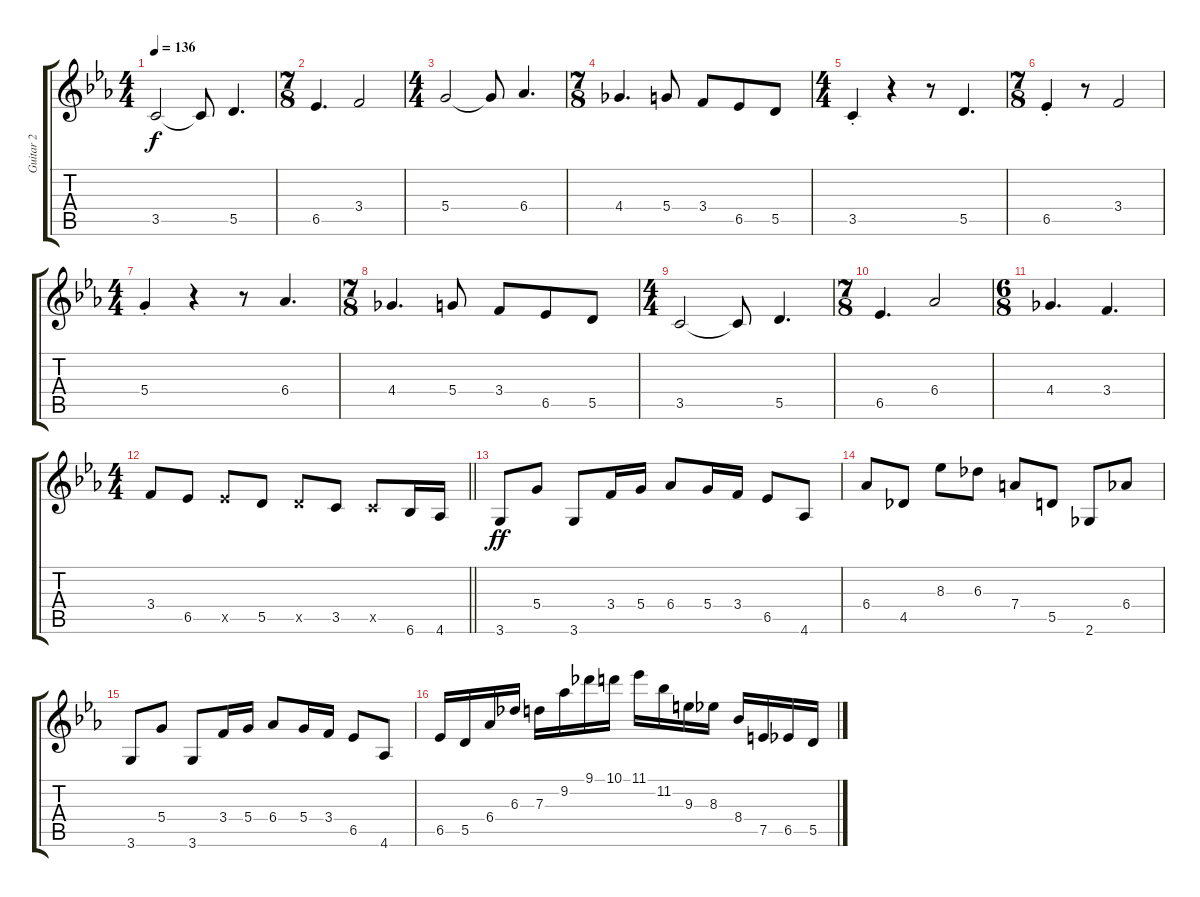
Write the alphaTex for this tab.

\track ("Guitar 2" "Guitar 2") {instrument distortionguitar}
\staff {score tabs}
\tuning (E4 B3 G3 D3 A2 E2) {hide}
\ts (4 4)
\tempo 136
\clef g2
\ks cminor
3.5.2{dy f} 3.5{t}.8 5.5.4{d} |
\ts (7 8)
6.5.4{d} 3.4.2 |
\ts (4 4)
5.4.2 5.4{t}.8 6.4.4{d} |
\ts (7 8)
4.4.4{d} 5.4.8 3.4.8 6.5.8 5.5.8 |
\ts (4 4)
3.5{st}.4 r.4 r.8 5.5.4{d} |
\ts (7 8)
6.5{st}.4 r.8 3.4.2 |
\ts (4 4)
5.4{st}.4 r.4 r.8 6.4.4{d} |
\ts (7 8)
4.4.4{d} 5.4.8 3.4.8 6.5.8 5.5.8 |
\ts (4 4)
3.5.2 3.5{t}.8 5.5.4{d} |
\ts (7 8)
6.5.4{d} 6.4.2 |
\ts (6 8)
4.4.4{d} 3.4.4{d} |
\ts (4 4)
\barLineRight lightlight
3.4.8 6.5.8 6.5{x}.8 5.5.8 5.5{x}.8 3.5.8 3.5{x}.8 6.6.16 4.6.16 |
3.6.8{dy ff} 5.4.8 3.6.8 3.4.16 5.4.16 6.4.8 5.4.16 3.4.16 6.5.8 4.6.8 |
6.4.8 4.5.8 8.3.8 6.3.8 7.4.8 5.5.8 2.6.8 6.4.8 |
3.6.8 5.4.8 3.6.8 3.4.16 5.4.16 6.4.8 5.4.16 3.4.16 6.5.8 4.6.8 |
6.5.16 5.5.16 6.4.16 6.3.16 7.3.16 9.2.16 9.1.16 10.1.16 11.1.16 11.2.16 9.3.16 8.3.16 8.4.16 7.5.16 6.5.16 5.5.16
